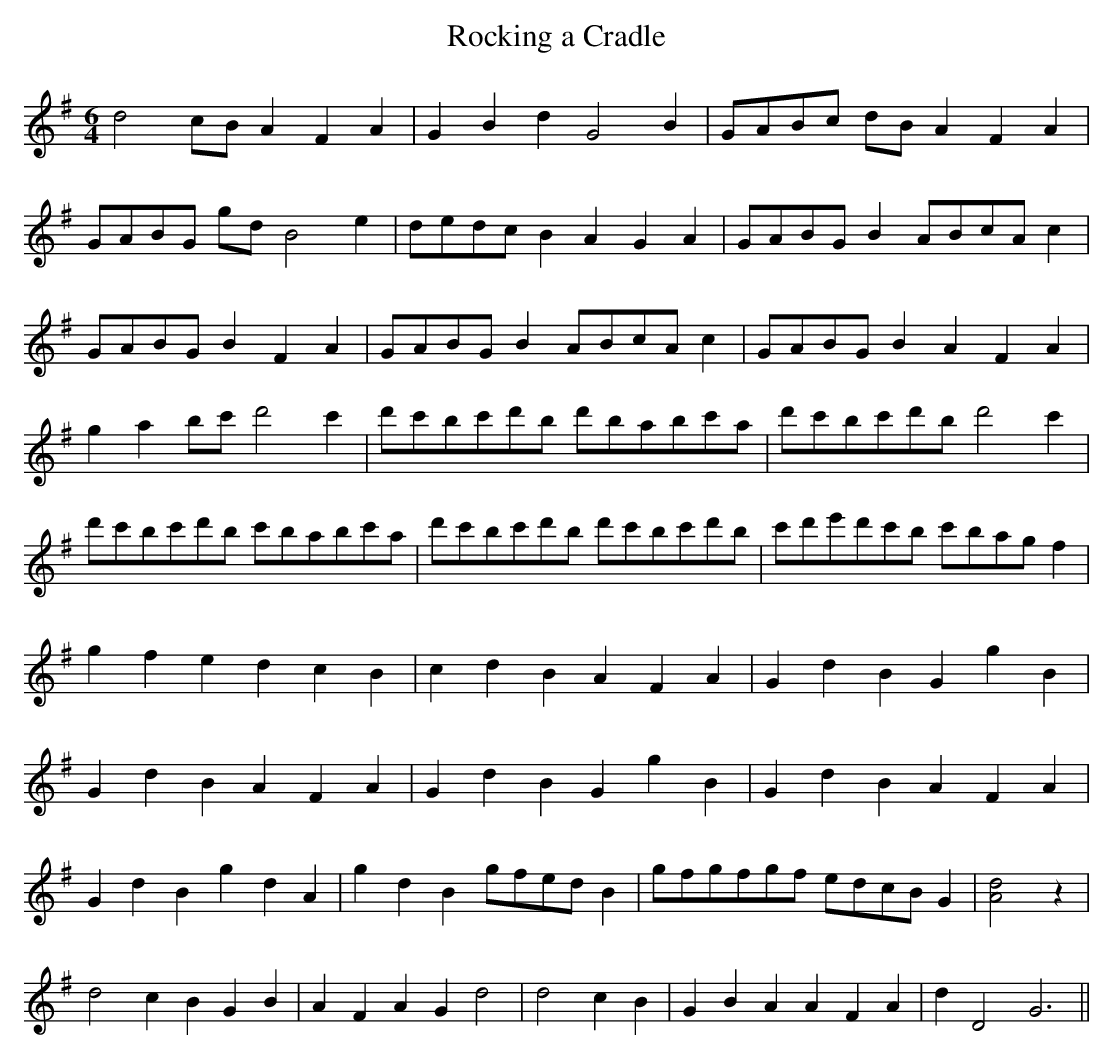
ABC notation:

X:1
T:Rocking a Cradle
M:6/4
L:1/8
K:G
d4 cB A2 F2A2|G2B2d2 G4B2|GABc dB A2F2A2|
GABG gd B4e2|dedc B2A2G2A2|GABG B2 ABcA c2|
GABG B2 F2A2|GABG B2 ABcA c2|GABG B2A2F2A2|
g2 a2 bc' d'4c'2|d'c'bc'd'b d'babc'a|d'c'bc'd'b d'4 c'2|
d'c'bc'd'b c'babc'a|d'c'bc'd'b d'c'bc'd'b|c'd'e'd'c'b c'bag f2|
g2f2e2 d2c2B2|c2d2B2 A2F2A2|G2d2B2 G2g2B2|
G2d2B2 A2F2A2|G2d2B2 G2g2B2|G2d2B2 A2F2A2|
G2d2B2 g2 d2A2|g2d2B2 gfed B2|gfgfgf edcB G2|[A4d4]z2|
d4 c2 B2 G2B2|A2F2A2G2 d4|d4 c2B2|G2B2A2 A2F2A2|d2D4 G6||
